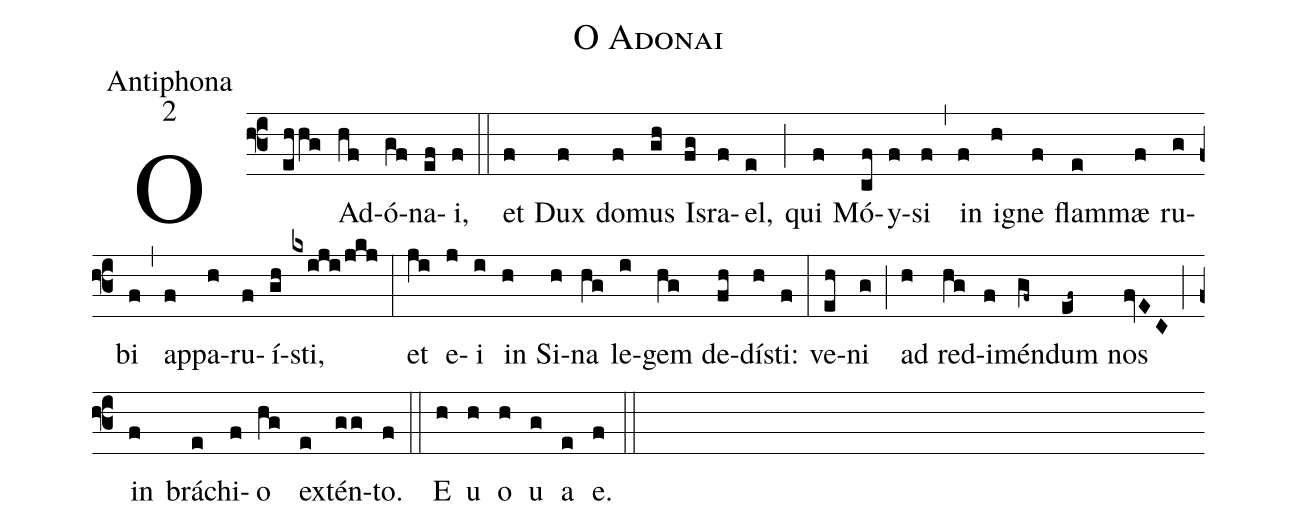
name:O Adonai;
office-part:Antiphona;
mode:2;
%%
(f3)O(ehhg) Ad(hf)ó(gf)na(ef)i,(f) (::) et(f) Dux(f) do(f)mus(gh) Isr(fg)a(f)el,(e) (;) qui(f) Mó(cf)y(f)si(f) (,) in(f) i(h)gne(f) flam(e)mæ(f) ru(g)bi(f) (,) ap(f)pa(h)ru(f)í(gh)sti,(kxiji/jkj) (:) et(ji) e(j)i(i) in(h) Si(h)na(hg) le(i)gem(hg) de(fh)dí(h)sti:(f) (:) ve(eh)ni(g) (;) ad(h) red(hg)i(f)mén(gf~)dum(ef~) nos(fvEC) (;) in(f) brá(e)chi(f)o(hg) ex(e)tén(gg)to.(f) (::) E(h) u(h) o(h) u(g) a(e) e.(f) (::)
